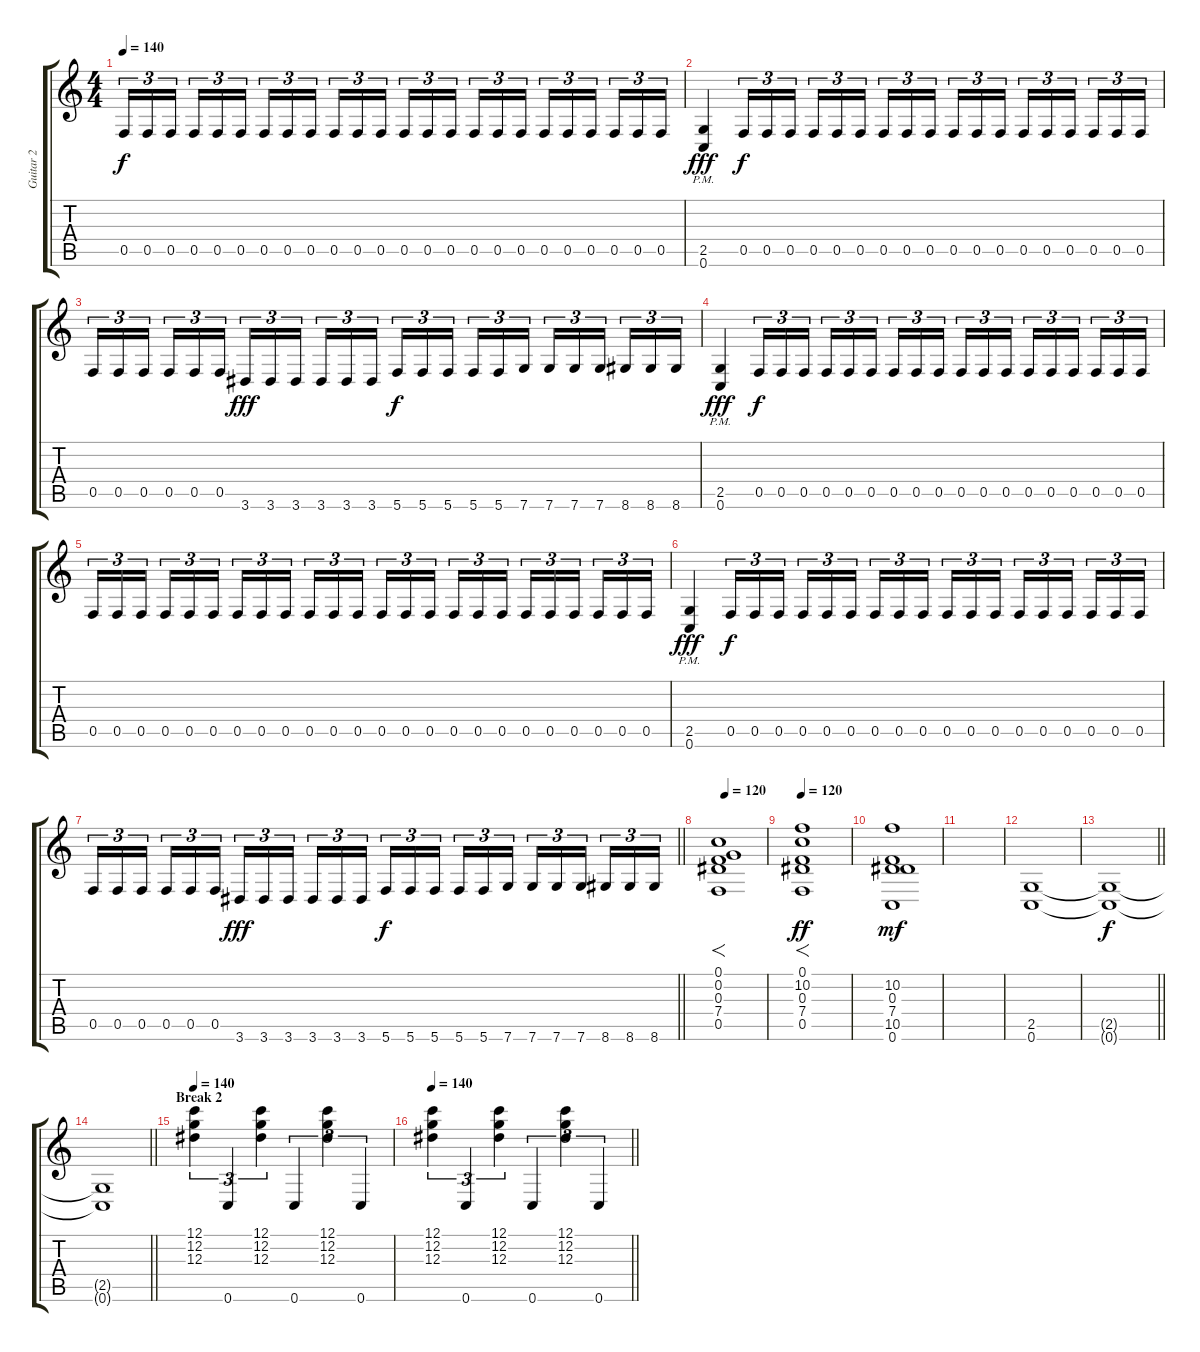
\track ("Guitar 2" "Guitar 2") {instrument distortionguitar}
\staff {score tabs}
\tuning (C4 G3 Eb3 Bb2 F2 C2) {hide}
\ts (4 4)
\tempo 140
\clef g2
\ks c
0.5.16{tu (3 2) dy f} 0.5.16{tu (3 2)} 0.5.16{tu (3 2) beam splitsecondary} 0.5.16{tu (3 2)} 0.5.16{tu (3 2)} 0.5.16{tu (3 2)} 0.5.16{tu (3 2)} 0.5.16{tu (3 2)} 0.5.16{tu (3 2) beam splitsecondary} 0.5.16{tu (3 2)} 0.5.16{tu (3 2)} 0.5.16{tu (3 2)} 0.5.16{tu (3 2)} 0.5.16{tu (3 2)} 0.5.16{tu (3 2) beam splitsecondary} 0.5.16{tu (3 2)} 0.5.16{tu (3 2)} 0.5.16{tu (3 2)} 0.5.16{tu (3 2)} 0.5.16{tu (3 2)} 0.5.16{tu (3 2) beam splitsecondary} 0.5.16{tu (3 2)} 0.5.16{tu (3 2)} 0.5.16{tu (3 2)} |
(2.5{pm} 0.6{pm}).4{dy fff} 0.5.16{tu (3 2) dy f} 0.5.16{tu (3 2)} 0.5.16{tu (3 2) beam splitsecondary} 0.5.16{tu (3 2)} 0.5.16{tu (3 2)} 0.5.16{tu (3 2)} 0.5.16{tu (3 2)} 0.5.16{tu (3 2)} 0.5.16{tu (3 2) beam splitsecondary} 0.5.16{tu (3 2)} 0.5.16{tu (3 2)} 0.5.16{tu (3 2)} 0.5.16{tu (3 2)} 0.5.16{tu (3 2)} 0.5.16{tu (3 2) beam splitsecondary} 0.5.16{tu (3 2)} 0.5.16{tu (3 2)} 0.5.16{tu (3 2)} |
0.5.16{tu (3 2)} 0.5.16{tu (3 2)} 0.5.16{tu (3 2) beam splitsecondary} 0.5.16{tu (3 2)} 0.5.16{tu (3 2)} 0.5.16{tu (3 2)} 3.6.16{tu (3 2) dy fff} 3.6.16{tu (3 2)} 3.6.16{tu (3 2) beam splitsecondary} 3.6.16{tu (3 2)} 3.6.16{tu (3 2)} 3.6.16{tu (3 2)} 5.6.16{tu (3 2) dy f} 5.6.16{tu (3 2)} 5.6.16{tu (3 2) beam splitsecondary} 5.6.16{tu (3 2)} 5.6.16{tu (3 2)} 7.6.16{tu (3 2)} 7.6.16{tu (3 2)} 7.6.16{tu (3 2)} 7.6.16{tu (3 2) beam splitsecondary} 8.6.16{tu (3 2)} 8.6.16{tu (3 2)} 8.6.16{tu (3 2)} |
(2.5{pm} 0.6{pm}).4{dy fff} 0.5.16{tu (3 2) dy f} 0.5.16{tu (3 2)} 0.5.16{tu (3 2) beam splitsecondary} 0.5.16{tu (3 2)} 0.5.16{tu (3 2)} 0.5.16{tu (3 2)} 0.5.16{tu (3 2)} 0.5.16{tu (3 2)} 0.5.16{tu (3 2) beam splitsecondary} 0.5.16{tu (3 2)} 0.5.16{tu (3 2)} 0.5.16{tu (3 2)} 0.5.16{tu (3 2)} 0.5.16{tu (3 2)} 0.5.16{tu (3 2) beam splitsecondary} 0.5.16{tu (3 2)} 0.5.16{tu (3 2)} 0.5.16{tu (3 2)} |
0.5.16{tu (3 2)} 0.5.16{tu (3 2)} 0.5.16{tu (3 2) beam splitsecondary} 0.5.16{tu (3 2)} 0.5.16{tu (3 2)} 0.5.16{tu (3 2)} 0.5.16{tu (3 2)} 0.5.16{tu (3 2)} 0.5.16{tu (3 2) beam splitsecondary} 0.5.16{tu (3 2)} 0.5.16{tu (3 2)} 0.5.16{tu (3 2)} 0.5.16{tu (3 2)} 0.5.16{tu (3 2)} 0.5.16{tu (3 2) beam splitsecondary} 0.5.16{tu (3 2)} 0.5.16{tu (3 2)} 0.5.16{tu (3 2)} 0.5.16{tu (3 2)} 0.5.16{tu (3 2)} 0.5.16{tu (3 2) beam splitsecondary} 0.5.16{tu (3 2)} 0.5.16{tu (3 2)} 0.5.16{tu (3 2)} |
(2.5{pm} 0.6{pm}).4{dy fff} 0.5.16{tu (3 2) dy f} 0.5.16{tu (3 2)} 0.5.16{tu (3 2) beam splitsecondary} 0.5.16{tu (3 2)} 0.5.16{tu (3 2)} 0.5.16{tu (3 2)} 0.5.16{tu (3 2)} 0.5.16{tu (3 2)} 0.5.16{tu (3 2) beam splitsecondary} 0.5.16{tu (3 2)} 0.5.16{tu (3 2)} 0.5.16{tu (3 2)} 0.5.16{tu (3 2)} 0.5.16{tu (3 2)} 0.5.16{tu (3 2) beam splitsecondary} 0.5.16{tu (3 2)} 0.5.16{tu (3 2)} 0.5.16{tu (3 2)} |
\barLineRight lightlight
0.5.16{tu (3 2)} 0.5.16{tu (3 2)} 0.5.16{tu (3 2) beam splitsecondary} 0.5.16{tu (3 2)} 0.5.16{tu (3 2)} 0.5.16{tu (3 2)} 3.6.16{tu (3 2) dy fff} 3.6.16{tu (3 2)} 3.6.16{tu (3 2) beam splitsecondary} 3.6.16{tu (3 2)} 3.6.16{tu (3 2)} 3.6.16{tu (3 2)} 5.6.16{tu (3 2) dy f} 5.6.16{tu (3 2)} 5.6.16{tu (3 2) beam splitsecondary} 5.6.16{tu (3 2)} 5.6.16{tu (3 2)} 7.6.16{tu (3 2)} 7.6.16{tu (3 2)} 7.6.16{tu (3 2)} 7.6.16{tu (3 2) beam splitsecondary} 8.6.16{tu (3 2)} 8.6.16{tu (3 2)} 8.6.16{tu (3 2)} |
\tempo 120
(0.1 0.2 0.3 7.4 0.5).1{f volume 9 instrument electricguitarclean} |
\tempo 120
(0.1 10.2 0.3 7.4 0.5).1{f dy ff volume 9 instrument electricguitarclean} |
(10.2 0.3 7.4 10.5 0.6).1{dy mf} |
|
(2.5 0.6).1{volume 13} |
\barLineRight lightlight
(2.5{t} 0.6{t}).1{dy f} |
\barLineRight lightlight
(2.5{t} 0.6{t}).1 |
\section ("" "Break 2")
\tempo 140
(12.1 12.2 12.3).4{tu (3 2)} 0.6.4{tu (3 2)} (12.1 12.2 12.3).4{tu (3 2)} 0.6.4{tu (3 2)} (12.1 12.2 12.3).4{tu (3 2)} 0.6.4{tu (3 2)} |
\tempo 140
\barLineRight lightlight
(12.1 12.2 12.3).4{tu (3 2)} 0.6.4{tu (3 2)} (12.1 12.2 12.3).4{tu (3 2)} 0.6.4{tu (3 2)} (12.1 12.2 12.3).4{tu (3 2)} 0.6.4{tu (3 2)}
